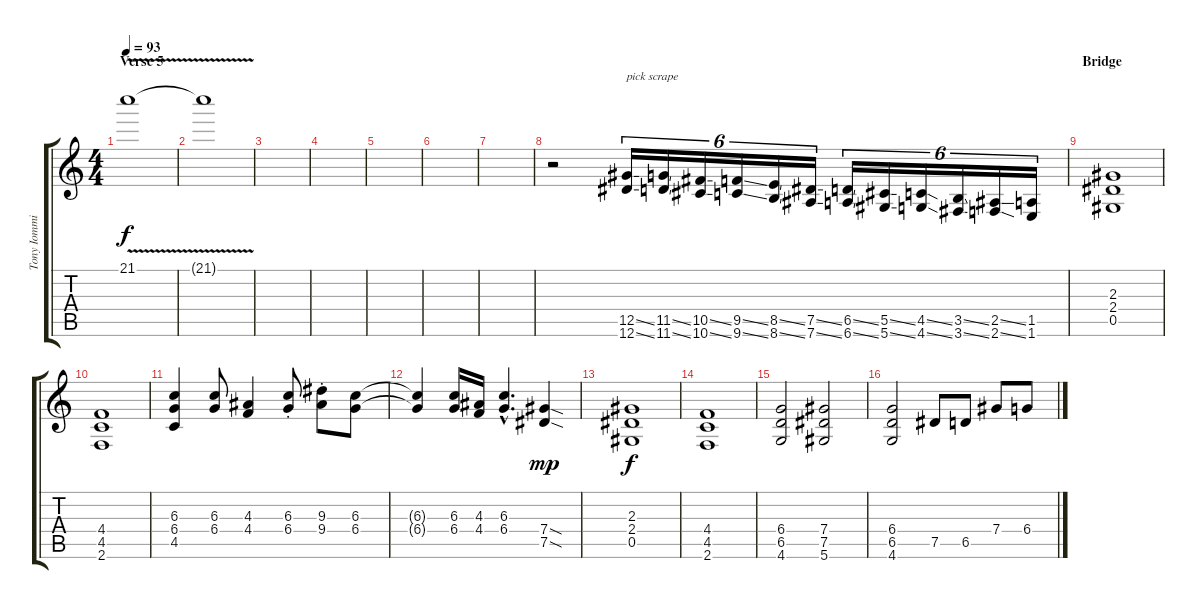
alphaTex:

\track ("Tony Iommi" "Tony Iommi") {instrument distortionguitar}
\staff {score tabs}
\tuning (Eb4 Bb3 Gb3 Db3 Ab2 Eb2) {hide}
\ts (4 4)
\section ("" "Verse 5")
\tempo 93
\clef g2
\ks c
21.1{v}.1{dy f volume 0} |
21.1{t}.1 |
|
|
|
|
|
r.2{volume 13 instrument guitarfretnoise} (12.5{ss} 12.6{ss}).16{tu (6 4) txt "pick scrape"} (11.5{ss} 11.6{ss}).16{tu (6 4)} (10.5{ss} 10.6{ss}).16{tu (6 4)} (9.5{ss} 9.6{ss}).16{tu (6 4)} (8.5{ss} 8.6{ss}).16{tu (6 4)} (7.5{ss} 7.6{ss}).16{tu (6 4)} (6.5{ss} 6.6{ss}).16{tu (6 4)} (5.5{ss} 5.6{ss}).16{tu (6 4)} (4.5{ss} 4.6{ss}).16{tu (6 4)} (3.5{ss} 3.6{ss}).16{tu (6 4)} (2.5{ss} 2.6{ss}).16{tu (6 4)} (1.5 1.6).16{tu (6 4)} |
\section ("" "Bridge")
(2.3 2.4 0.5).1{instrument distortionguitar} |
(4.4 4.5 2.6).1 |
(6.3 6.4 4.5).4 (6.3 6.4).8 (4.3 4.4).4 (6.3{st} 6.4{st}).8 (9.3{st} 9.4{st}).8 (6.3 6.4).8 |
(6.3{t} 6.4{t}).4 (6.3 6.4).16 (4.3 4.4).16 (6.3{hac} 6.4{hac}).4{d} (7.4{sod} 7.5{sod}).4{dy mp} |
(2.3 2.4 0.5).1{dy f} |
(4.4 4.5 2.6).1 |
(6.4 6.5 4.6).2 (7.4 7.5 5.6).2 |
(6.4 6.5 4.6).2 7.5.8 6.5.8 7.4.8 6.4.8
